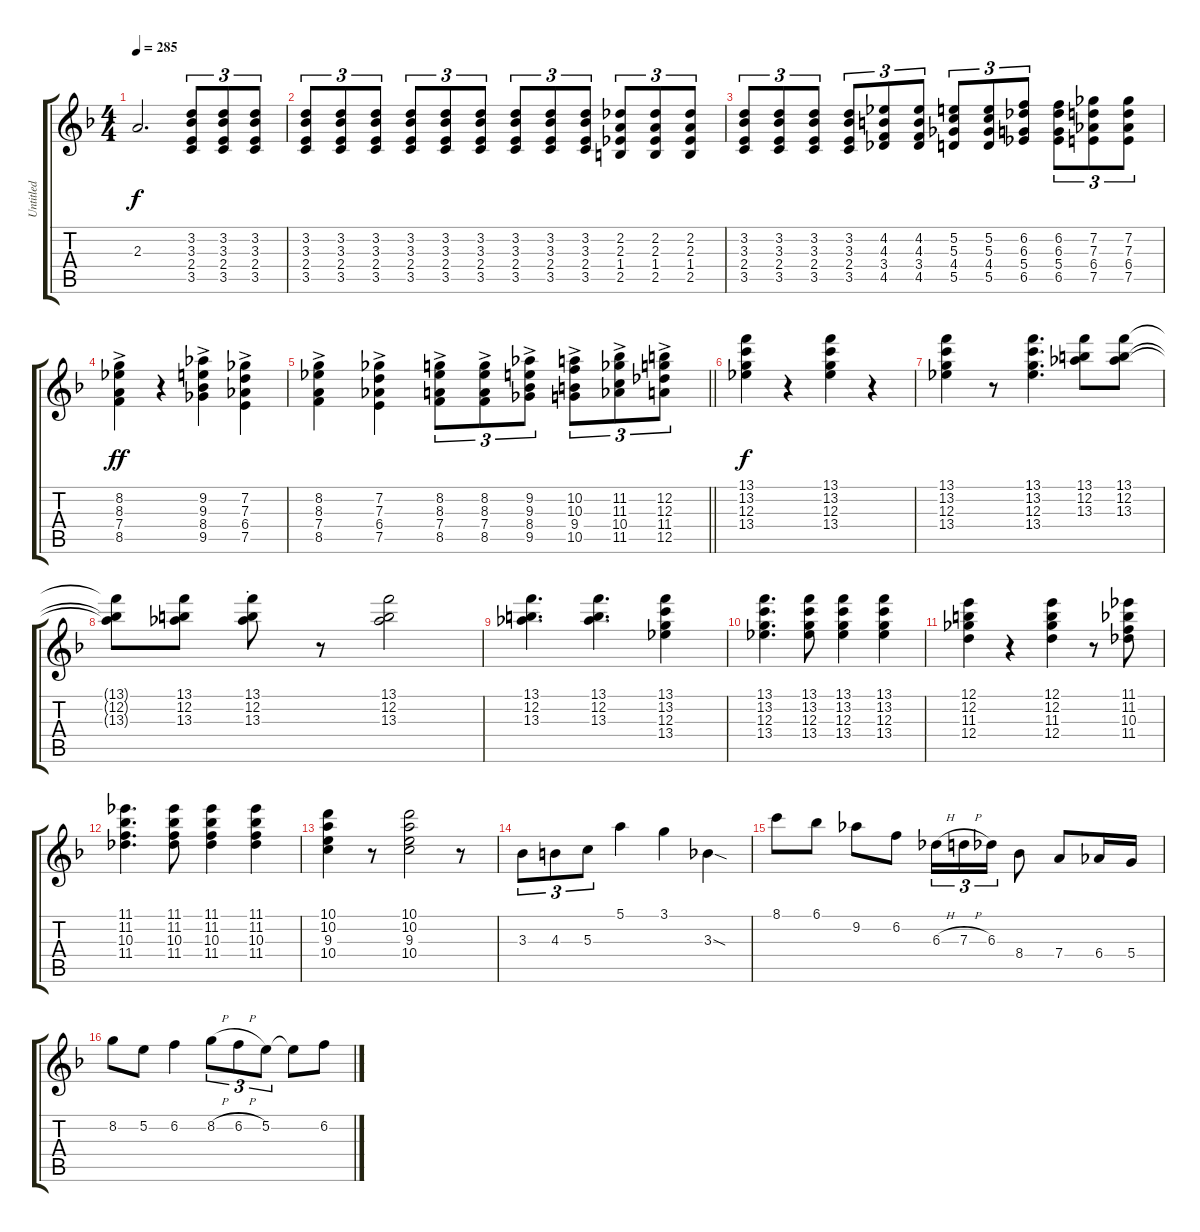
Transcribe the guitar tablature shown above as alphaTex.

\track ("Untitled" "Untitled") {instrument acousticguitarsteel}
\staff {score tabs}
\tuning (E4 B3 G3 D3 A2 E2) {hide}
\ts (4 4)
\tempo 285
\clef g2
\ks f
2.3{t}.2{d dy f} (3.2 3.3 2.4 3.5).8{tu (3 2)} (3.2 3.3 2.4 3.5).8{tu (3 2)} (3.2 3.3 2.4 3.5).8{tu (3 2)} |
(3.2 3.3 2.4 3.5).8{tu (3 2)} (3.2 3.3 2.4 3.5).8{tu (3 2)} (3.2 3.3 2.4 3.5).8{tu (3 2)} (3.2 3.3 2.4 3.5).8{tu (3 2)} (3.2 3.3 2.4 3.5).8{tu (3 2)} (3.2 3.3 2.4 3.5).8{tu (3 2)} (3.2 3.3 2.4 3.5).8{tu (3 2)} (3.2 3.3 2.4 3.5).8{tu (3 2)} (3.2 3.3 2.4 3.5).8{tu (3 2)} (2.2 2.3 1.4 2.5).8{tu (3 2)} (2.2 2.3 1.4 2.5).8{tu (3 2)} (2.2 2.3 1.4 2.5).8{tu (3 2)} |
(3.2 3.3 2.4 3.5).8{tu (3 2)} (3.2 3.3 2.4 3.5).8{tu (3 2)} (3.2 3.3 2.4 3.5).8{tu (3 2)} (3.2 3.3 2.4 3.5).8{tu (3 2)} (4.2 4.3 3.4 4.5).8{tu (3 2)} (4.2 4.3 3.4 4.5).8{tu (3 2)} (5.2 5.3 4.4 5.5).8{tu (3 2)} (5.2 5.3 4.4 5.5).8{tu (3 2)} (6.2 6.3 5.4 6.5).8{tu (3 2)} (6.2 6.3 5.4 6.5).8{tu (3 2)} (7.2 7.3 6.4 7.5).8{tu (3 2)} (7.2 7.3 6.4 7.5).8{tu (3 2)} |
(8.2{ac} 8.3{ac} 7.4{ac} 8.5{ac}).4{dy ff} r.4 (9.2{ac} 9.3{ac} 8.4{ac} 9.5{ac}).4 (7.2{ac} 7.3{ac} 6.4{ac} 7.5{ac}).4 |
\barLineRight lightlight
(8.2{ac} 8.3{ac} 7.4{ac} 8.5{ac}).4 (7.2{ac} 7.3{ac} 6.4{ac} 7.5{ac}).4 (8.2{ac} 8.3{ac} 7.4{ac} 8.5{ac}).8{tu (3 2)} (8.2{ac} 8.3{ac} 7.4{ac} 8.5{ac}).8{tu (3 2)} (9.2{ac} 9.3{ac} 8.4{ac} 9.5{ac}).8{tu (3 2)} (10.2{ac} 10.3{ac} 9.4{ac} 10.5{ac}).8{tu (3 2)} (11.2{ac} 11.3{ac} 10.4{ac} 11.5{ac}).8{tu (3 2)} (12.2{ac} 12.3{ac} 11.4{ac} 12.5{ac}).8{tu (3 2)} |
(13.1 13.2 12.3 13.4).4{dy f} r.4 (13.1 13.2 12.3 13.4).4 r.4 |
(13.1 13.2 12.3 13.4).4 r.8 (13.1 13.2 12.3 13.4).4{d} (13.1 12.2 13.3).8 (13.1 12.2 13.3).8 |
(13.1{t} 12.2{t} 13.3{t}).8 (13.1 12.2 13.3).8 (13.1{st} 12.2{st} 13.3{st}).8 r.8 (13.1 12.2 13.3).2 |
(13.1 12.2 13.3).4{d} (13.1 12.2 13.3).4{d} (13.1 13.2 12.3 13.4).4 |
(13.1 13.2 12.3 13.4).4{d} (13.1 13.2 12.3 13.4).8 (13.1 13.2 12.3 13.4).4 (13.1 13.2 12.3 13.4).4 |
(12.1 12.2 11.3 12.4).4 r.4 (12.1 12.2 11.3 12.4).4 r.8 (11.1 11.2 10.3 11.4).8 |
(11.1 11.2 10.3 11.4).4{d} (11.1 11.2 10.3 11.4).8 (11.1 11.2 10.3 11.4).4 (11.1 11.2 10.3 11.4).4 |
(10.1 10.2 9.3 10.4).4 r.8 (10.1 10.2 9.3 10.4).2 r.8 |
3.3.8{tu (3 2)} 4.3.8{tu (3 2)} 5.3.8{tu (3 2)} 5.1.4 3.1.4 3.3{sod}.4 |
8.1.8 6.1.8 9.2.8 6.2.8 6.3{h}.16{tu (3 2)} 7.3{h}.16{tu (3 2)} 6.3.16{tu (3 2)} 8.4.8 7.4.8 6.4.16 5.4.16 |
8.2.8 5.2.8 6.2.4 8.2{h}.8{tu (3 2)} 6.2{h}.8{tu (3 2)} 5.2.8{tu (3 2)} 5.2{t}.8 6.2.8
